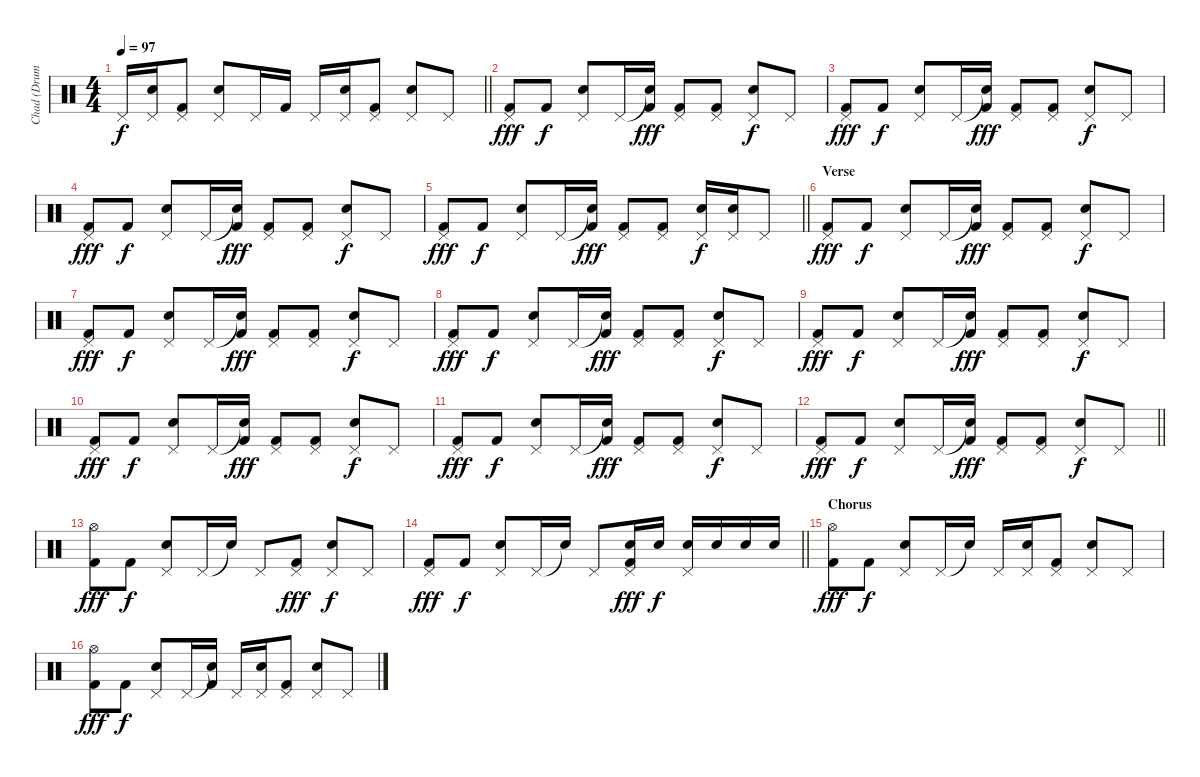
\track ("Chad (Drums)" "Chad (Drum") {instrument percussion}
\staff {score}
\articulation defaults
\ts (4 4)
\tempo 97
\clef neutral
\barLineRight lightlight
\ks c "Pedal Hi-Hat (hit)".16{dy f}
("Pedal Hi-Hat (hit)" "Snare (hit) 2").16 ("Pedal Hi-Hat (hit)" "Kick (hit) 2").8 ("Pedal Hi-Hat (hit)" "Snare (hit) 2").8 "Pedal Hi-Hat (hit)".16 "Kick (hit) 2".16 "Pedal Hi-Hat (hit)".16 ("Pedal Hi-Hat (hit)" "Snare (hit) 2").16 ("Pedal Hi-Hat (hit)" "Kick (hit) 2").8 ("Pedal Hi-Hat (hit)" "Snare (hit) 2").8 "Pedal Hi-Hat (hit)".8 |
("Pedal Hi-Hat (hit)" "Kick (hit) 2").8{dy fff} "Kick (hit) 2".8{dy f} ("Pedal Hi-Hat (hit)" "Snare (hit) 2").8 "Pedal Hi-Hat (hit)".16 ("Snare (hit)"{t} "Kick (hit) 2").16{dy fff} ("Pedal Hi-Hat (hit)" "Kick (hit) 2").8 ("Pedal Hi-Hat (hit)" "Kick (hit) 2").8 ("Pedal Hi-Hat (hit)" "Snare (hit) 2").8{dy f} "Pedal Hi-Hat (hit)".8 |
("Pedal Hi-Hat (hit)" "Kick (hit) 2").8{dy fff} "Kick (hit) 2".8{dy f} ("Pedal Hi-Hat (hit)" "Snare (hit) 2").8 "Pedal Hi-Hat (hit)".16 ("Snare (hit)"{t} "Kick (hit) 2").16{dy fff} ("Pedal Hi-Hat (hit)" "Kick (hit) 2").8 ("Pedal Hi-Hat (hit)" "Kick (hit) 2").8 ("Pedal Hi-Hat (hit)" "Snare (hit) 2").8{dy f} "Pedal Hi-Hat (hit)".8 |
("Pedal Hi-Hat (hit)" "Kick (hit) 2").8{dy fff} "Kick (hit) 2".8{dy f} ("Pedal Hi-Hat (hit)" "Snare (hit) 2").8 "Pedal Hi-Hat (hit)".16 ("Snare (hit)"{t} "Kick (hit) 2").16{dy fff} ("Pedal Hi-Hat (hit)" "Kick (hit) 2").8 ("Pedal Hi-Hat (hit)" "Kick (hit) 2").8 ("Pedal Hi-Hat (hit)" "Snare (hit) 2").8{dy f} "Pedal Hi-Hat (hit)".8 |
\barLineRight lightlight
("Pedal Hi-Hat (hit)" "Kick (hit) 2").8{dy fff} "Kick (hit) 2".8{dy f} ("Pedal Hi-Hat (hit)" "Snare (hit) 2").8 "Pedal Hi-Hat (hit)".16 ("Snare (hit)"{t} "Kick (hit) 2").16{dy fff} ("Pedal Hi-Hat (hit)" "Kick (hit) 2").8 ("Pedal Hi-Hat (hit)" "Kick (hit) 2").8 ("Pedal Hi-Hat (hit)" "Snare (hit) 2").16{dy f} ("Pedal Hi-Hat (hit)" "Snare (hit) 2").16 "Pedal Hi-Hat (hit)".8 |
\section ("" "Verse")
("Pedal Hi-Hat (hit)" "Kick (hit) 2").8{dy fff} "Kick (hit) 2".8{dy f} ("Pedal Hi-Hat (hit)" "Snare (hit) 2").8 "Pedal Hi-Hat (hit)".16 ("Snare (hit)"{t} "Kick (hit) 2").16{dy fff} ("Pedal Hi-Hat (hit)" "Kick (hit) 2").8 ("Pedal Hi-Hat (hit)" "Kick (hit) 2").8 ("Pedal Hi-Hat (hit)" "Snare (hit) 2").8{dy f} "Pedal Hi-Hat (hit)".8 |
("Pedal Hi-Hat (hit)" "Kick (hit) 2").8{dy fff} "Kick (hit) 2".8{dy f} ("Pedal Hi-Hat (hit)" "Snare (hit) 2").8 "Pedal Hi-Hat (hit)".16 ("Snare (hit)"{t} "Kick (hit) 2").16{dy fff} ("Pedal Hi-Hat (hit)" "Kick (hit) 2").8 ("Pedal Hi-Hat (hit)" "Kick (hit) 2").8 ("Pedal Hi-Hat (hit)" "Snare (hit) 2").8{dy f} "Pedal Hi-Hat (hit)".8 |
("Pedal Hi-Hat (hit)" "Kick (hit) 2").8{dy fff} "Kick (hit) 2".8{dy f} ("Pedal Hi-Hat (hit)" "Snare (hit) 2").8 "Pedal Hi-Hat (hit)".16 ("Snare (hit)"{t} "Kick (hit) 2").16{dy fff} ("Pedal Hi-Hat (hit)" "Kick (hit) 2").8 ("Pedal Hi-Hat (hit)" "Kick (hit) 2").8 ("Pedal Hi-Hat (hit)" "Snare (hit) 2").8{dy f} "Pedal Hi-Hat (hit)".8 |
("Pedal Hi-Hat (hit)" "Kick (hit) 2").8{dy fff} "Kick (hit) 2".8{dy f} ("Pedal Hi-Hat (hit)" "Snare (hit) 2").8 "Pedal Hi-Hat (hit)".16 ("Snare (hit)"{t} "Kick (hit) 2").16{dy fff} ("Pedal Hi-Hat (hit)" "Kick (hit) 2").8 ("Pedal Hi-Hat (hit)" "Kick (hit) 2").8 ("Pedal Hi-Hat (hit)" "Snare (hit) 2").8{dy f} "Pedal Hi-Hat (hit)".8 |
("Pedal Hi-Hat (hit)" "Kick (hit) 2").8{dy fff} "Kick (hit) 2".8{dy f} ("Pedal Hi-Hat (hit)" "Snare (hit) 2").8 "Pedal Hi-Hat (hit)".16 ("Snare (hit)"{t} "Kick (hit) 2").16{dy fff} ("Pedal Hi-Hat (hit)" "Kick (hit) 2").8 ("Pedal Hi-Hat (hit)" "Kick (hit) 2").8 ("Pedal Hi-Hat (hit)" "Snare (hit) 2").8{dy f} "Pedal Hi-Hat (hit)".8 |
("Pedal Hi-Hat (hit)" "Kick (hit) 2").8{dy fff} "Kick (hit) 2".8{dy f} ("Pedal Hi-Hat (hit)" "Snare (hit) 2").8 "Pedal Hi-Hat (hit)".16 ("Snare (hit)"{t} "Kick (hit) 2").16{dy fff} ("Pedal Hi-Hat (hit)" "Kick (hit) 2").8 ("Pedal Hi-Hat (hit)" "Kick (hit) 2").8 ("Pedal Hi-Hat (hit)" "Snare (hit) 2").8{dy f} "Pedal Hi-Hat (hit)".8 |
\barLineRight lightlight
("Pedal Hi-Hat (hit)" "Kick (hit) 2").8{dy fff} "Kick (hit) 2".8{dy f} ("Pedal Hi-Hat (hit)" "Snare (hit) 2").8 "Pedal Hi-Hat (hit)".16 ("Snare (hit)"{t} "Kick (hit) 2").16{dy fff} ("Pedal Hi-Hat (hit)" "Kick (hit) 2").8 ("Pedal Hi-Hat (hit)" "Kick (hit) 2").8 ("Pedal Hi-Hat (hit)" "Snare (hit) 2").8{dy f} "Pedal Hi-Hat (hit)".8 |
("Hi-Hat (open)" "Kick (hit) 2").8{dy fff} "Kick (hit) 2".8{dy f} ("Pedal Hi-Hat (hit)" "Snare (hit) 2").8 "Pedal Hi-Hat (hit)".16 "Snare (hit)"{t}.16 "Pedal Hi-Hat (hit)".8 ("Pedal Hi-Hat (hit)" "Kick (hit) 2").8{dy fff} ("Pedal Hi-Hat (hit)" "Snare (hit) 2").8{dy f} "Pedal Hi-Hat (hit)".8 |
\barLineRight lightlight
("Pedal Hi-Hat (hit)" "Kick (hit) 2").8{dy fff} "Kick (hit) 2".8{dy f} ("Pedal Hi-Hat (hit)" "Snare (hit) 2").8 "Pedal Hi-Hat (hit)".16 "Snare (hit)"{t}.16 "Pedal Hi-Hat (hit)".8 ("Pedal Hi-Hat (hit)" "Snare (hit) 2" "Kick (hit) 2").16{dy fff} "Snare (hit) 2".16{dy f} ("Pedal Hi-Hat (hit)" "Snare (hit) 2").16 "Snare (hit) 2".16 "Snare (hit) 2".16 "Snare (hit) 2".16 |
\section ("" "Chorus")
("Hi-Hat (open)" "Kick (hit) 2").8{dy fff} "Kick (hit) 2".8{dy f} ("Pedal Hi-Hat (hit)" "Snare (hit) 2").8 "Pedal Hi-Hat (hit)".16 "Snare (hit)"{t}.16 "Pedal Hi-Hat (hit)".16 ("Pedal Hi-Hat (hit)" "Snare (hit) 2").16 ("Pedal Hi-Hat (hit)" "Kick (hit) 2").8 ("Pedal Hi-Hat (hit)" "Snare (hit) 2").8 "Pedal Hi-Hat (hit)".8 |
("Hi-Hat (open)" "Kick (hit) 2").8{dy fff} "Kick (hit) 2".8{dy f} ("Pedal Hi-Hat (hit)" "Snare (hit) 2").8 "Pedal Hi-Hat (hit)".16 ("Snare (hit)"{t} "Kick (hit) 2").16 "Pedal Hi-Hat (hit)".16 ("Pedal Hi-Hat (hit)" "Snare (hit) 2").16 ("Pedal Hi-Hat (hit)" "Kick (hit) 2").8 ("Pedal Hi-Hat (hit)" "Snare (hit) 2").8 "Pedal Hi-Hat (hit)".8
